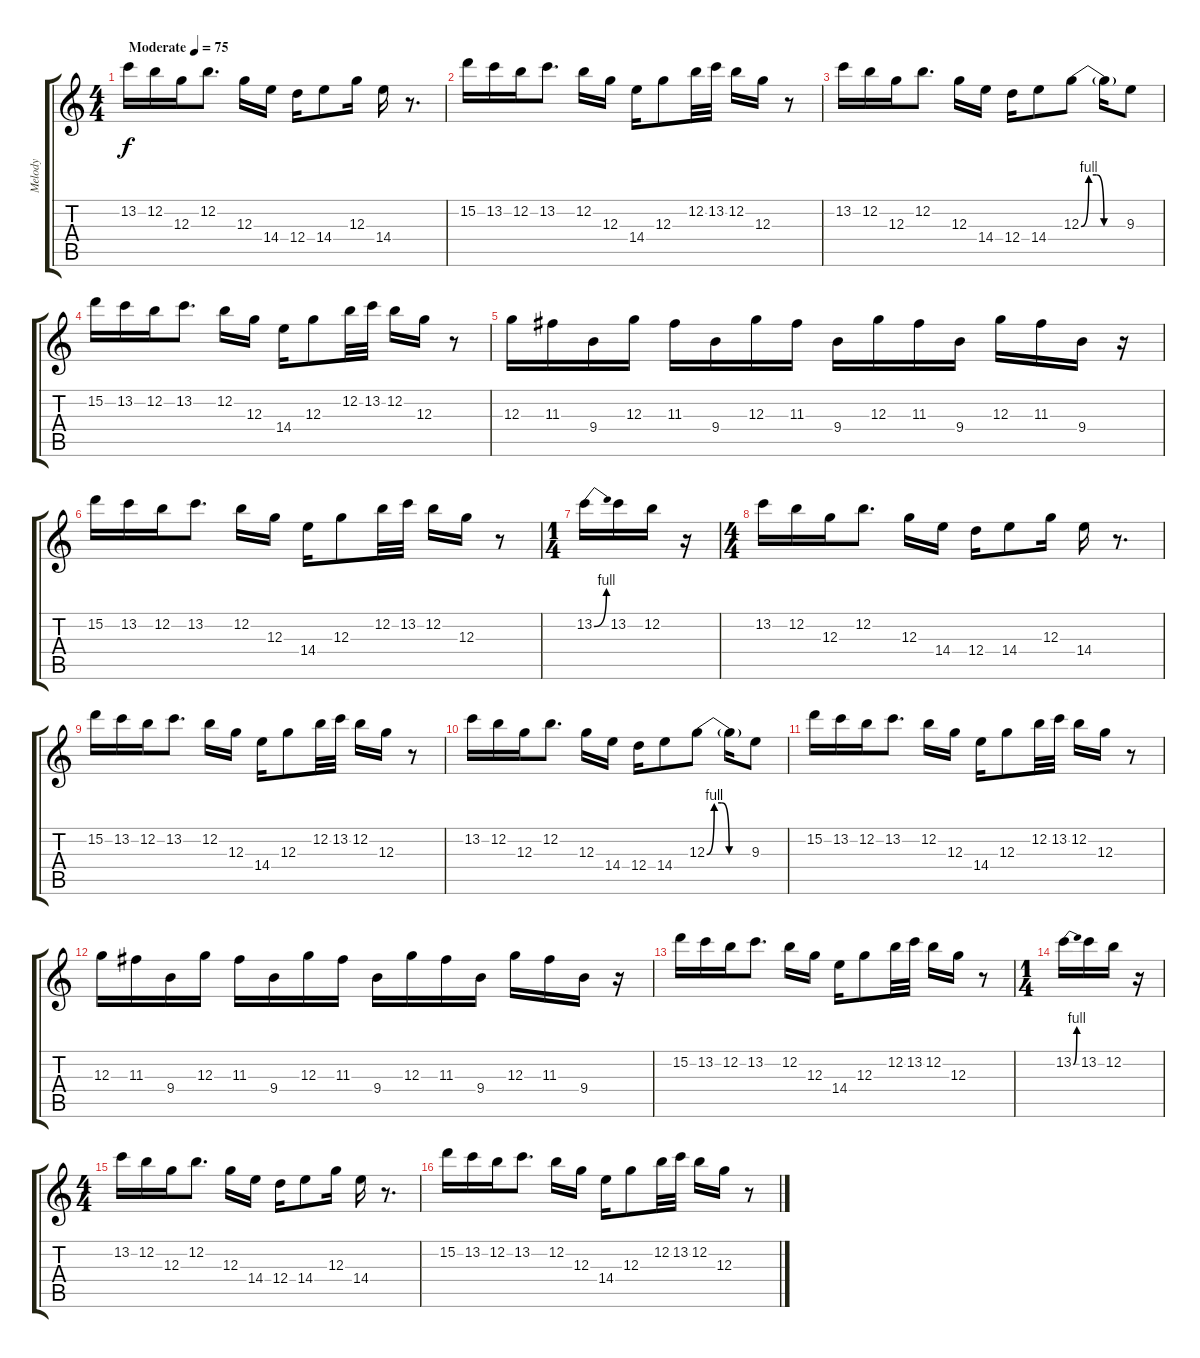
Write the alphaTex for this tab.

\track ("Melody" "Melody") {instrument electricguitarjazz}
\staff {score tabs}
\tuning (E4 B3 G3 D3 A2 E2) {hide}
\ts (4 4)
\tempo (75 "Moderate")
\clef g2
\ks c
13.2.16{dy f instrument electricguitarjazz} 12.2.16 12.3.16 12.2.8{d} 12.3.16 14.4.16 12.4.16 14.4.8 12.3.16 14.4.16 r.8{d} |
15.2.16 13.2.16 12.2.16 13.2.8{d} 12.2.16 12.3.16 14.4.16 12.3.8 12.2.32 13.2.32 12.2.16 12.3.16 r.8 |
13.2.16 12.2.16 12.3.16 12.2.8{d} 12.3.16 14.4.16 12.4.16 14.4.8 12.3{be (custom 0 0 10 4 20 4 30 0 60 0)}.8 12.3{t}.16 9.3.8 |
15.2.16 13.2.16 12.2.16 13.2.8{d} 12.2.16 12.3.16 14.4.16 12.3.8 12.2.32 13.2.32 12.2.16 12.3.16 r.8 |
12.3.16 11.3.16 9.4.16 12.3.16 11.3.16 9.4.16 12.3.16 11.3.16 9.4.16 12.3.16 11.3.16 9.4.16 12.3.16 11.3.16 9.4.16 r.16 |
15.2.16 13.2.16 12.2.16 13.2.8{d} 12.2.16 12.3.16 14.4.16 12.3.8 12.2.32 13.2.32 12.2.16 12.3.16 r.8 |
\ts (1 4)
13.2{be (bend 0 0 60 4)}.16 13.2.16 12.2.16 r.16 |
\ts (4 4)
13.2.16 12.2.16 12.3.16 12.2.8{d} 12.3.16 14.4.16 12.4.16 14.4.8 12.3.16 14.4.16 r.8{d} |
15.2.16 13.2.16 12.2.16 13.2.8{d} 12.2.16 12.3.16 14.4.16 12.3.8 12.2.32 13.2.32 12.2.16 12.3.16 r.8 |
13.2.16 12.2.16 12.3.16 12.2.8{d} 12.3.16 14.4.16 12.4.16 14.4.8 12.3{be (custom 0 0 10 4 20 4 30 0 60 0)}.8 12.3{t}.16 9.3.8 |
15.2.16 13.2.16 12.2.16 13.2.8{d} 12.2.16 12.3.16 14.4.16 12.3.8 12.2.32 13.2.32 12.2.16 12.3.16 r.8 |
12.3.16 11.3.16 9.4.16 12.3.16 11.3.16 9.4.16 12.3.16 11.3.16 9.4.16 12.3.16 11.3.16 9.4.16 12.3.16 11.3.16 9.4.16 r.16 |
15.2.16 13.2.16 12.2.16 13.2.8{d} 12.2.16 12.3.16 14.4.16 12.3.8 12.2.32 13.2.32 12.2.16 12.3.16 r.8 |
\ts (1 4)
13.2{be (bend 0 0 60 4)}.16 13.2.16 12.2.16 r.16 |
\ts (4 4)
13.2.16 12.2.16 12.3.16 12.2.8{d} 12.3.16 14.4.16 12.4.16 14.4.8 12.3.16 14.4.16 r.8{d} |
15.2.16 13.2.16 12.2.16 13.2.8{d} 12.2.16 12.3.16 14.4.16 12.3.8 12.2.32 13.2.32 12.2.16 12.3.16 r.8
